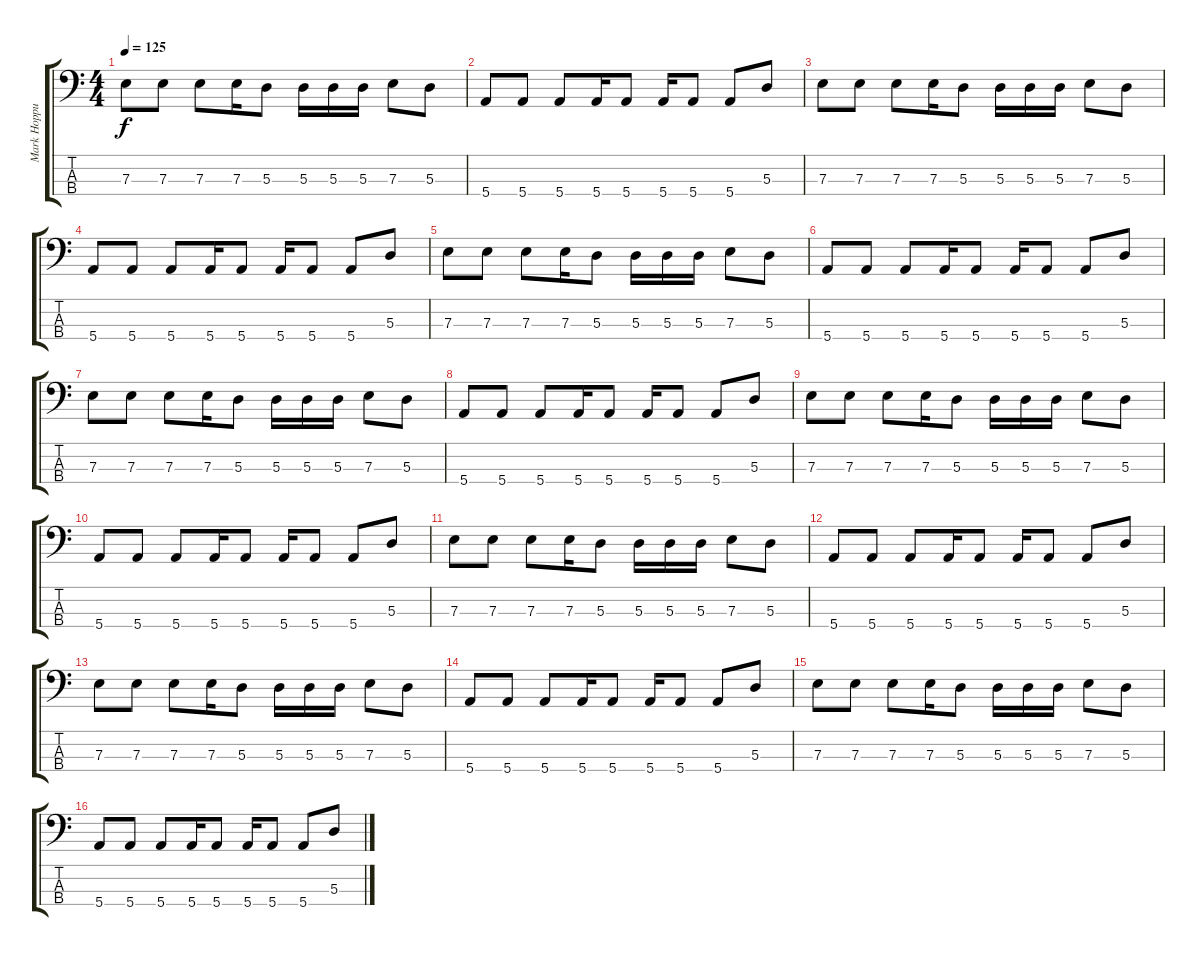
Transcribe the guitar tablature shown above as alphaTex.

\track ("Mark Hoppus - Bass" "Mark Hoppu") {instrument electricbasspick}
\staff {score tabs}
\tuning (G2 D2 A1 E1) {hide}
\ts (4 4)
\tempo 125
\clef f4
\ks c
7.3.8{dy f} 7.3.8 7.3.8 7.3.16 5.3.8 5.3.16 5.3.16 5.3.16 7.3.8 5.3.8 |
5.4.8 5.4.8 5.4.8 5.4.16 5.4.8 5.4.16 5.4.8 5.4.8 5.3.8 |
7.3.8 7.3.8 7.3.8 7.3.16 5.3.8 5.3.16 5.3.16 5.3.16 7.3.8 5.3.8 |
5.4.8 5.4.8 5.4.8 5.4.16 5.4.8 5.4.16 5.4.8 5.4.8 5.3.8 |
7.3.8 7.3.8 7.3.8 7.3.16 5.3.8 5.3.16 5.3.16 5.3.16 7.3.8 5.3.8 |
5.4.8 5.4.8 5.4.8 5.4.16 5.4.8 5.4.16 5.4.8 5.4.8 5.3.8 |
7.3.8 7.3.8 7.3.8 7.3.16 5.3.8 5.3.16 5.3.16 5.3.16 7.3.8 5.3.8 |
5.4.8 5.4.8 5.4.8 5.4.16 5.4.8 5.4.16 5.4.8 5.4.8 5.3.8 |
7.3.8 7.3.8 7.3.8 7.3.16 5.3.8 5.3.16 5.3.16 5.3.16 7.3.8 5.3.8 |
5.4.8 5.4.8 5.4.8 5.4.16 5.4.8 5.4.16 5.4.8 5.4.8 5.3.8 |
7.3.8 7.3.8 7.3.8 7.3.16 5.3.8 5.3.16 5.3.16 5.3.16 7.3.8 5.3.8 |
5.4.8 5.4.8 5.4.8 5.4.16 5.4.8 5.4.16 5.4.8 5.4.8 5.3.8 |
7.3.8 7.3.8 7.3.8 7.3.16 5.3.8 5.3.16 5.3.16 5.3.16 7.3.8 5.3.8 |
5.4.8 5.4.8 5.4.8 5.4.16 5.4.8 5.4.16 5.4.8 5.4.8 5.3.8 |
7.3.8 7.3.8 7.3.8 7.3.16 5.3.8 5.3.16 5.3.16 5.3.16 7.3.8 5.3.8 |
5.4.8 5.4.8 5.4.8 5.4.16 5.4.8 5.4.16 5.4.8 5.4.8 5.3.8
